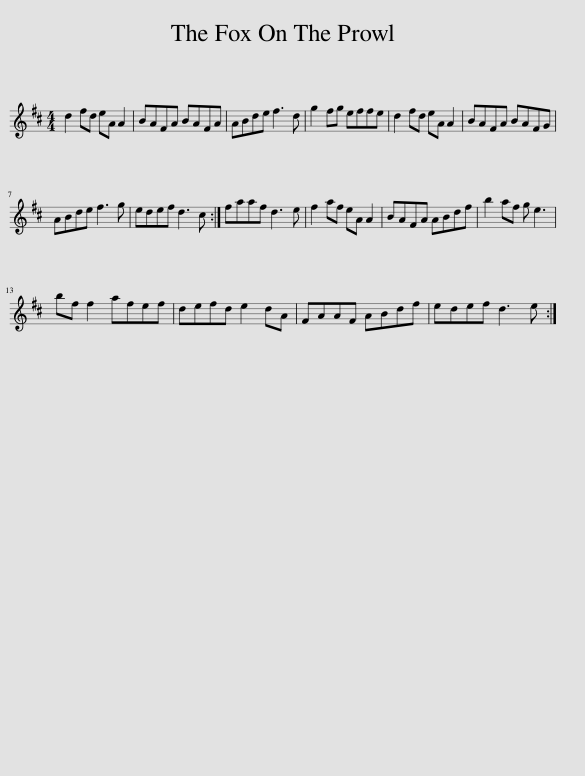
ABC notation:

X:1
L:1/8
M:4/4
I:linebreak $
K:D
V:1 treble
V:1
 d2 fd eA A2 | BAFA BAFA | ABde f3 d | g2 fg effe | d2 fd eA A2 | %5
 BAFA BAFG |$ ABde f3 g | edef d3 c :| faaf d3 e | f2 af eA A2 | %10
 BAFA ABdf | b2 af g e3 |$ bf f2 afef | defd e2 dA | FAAF ABdf | %15
 edef d3 e :| %16
